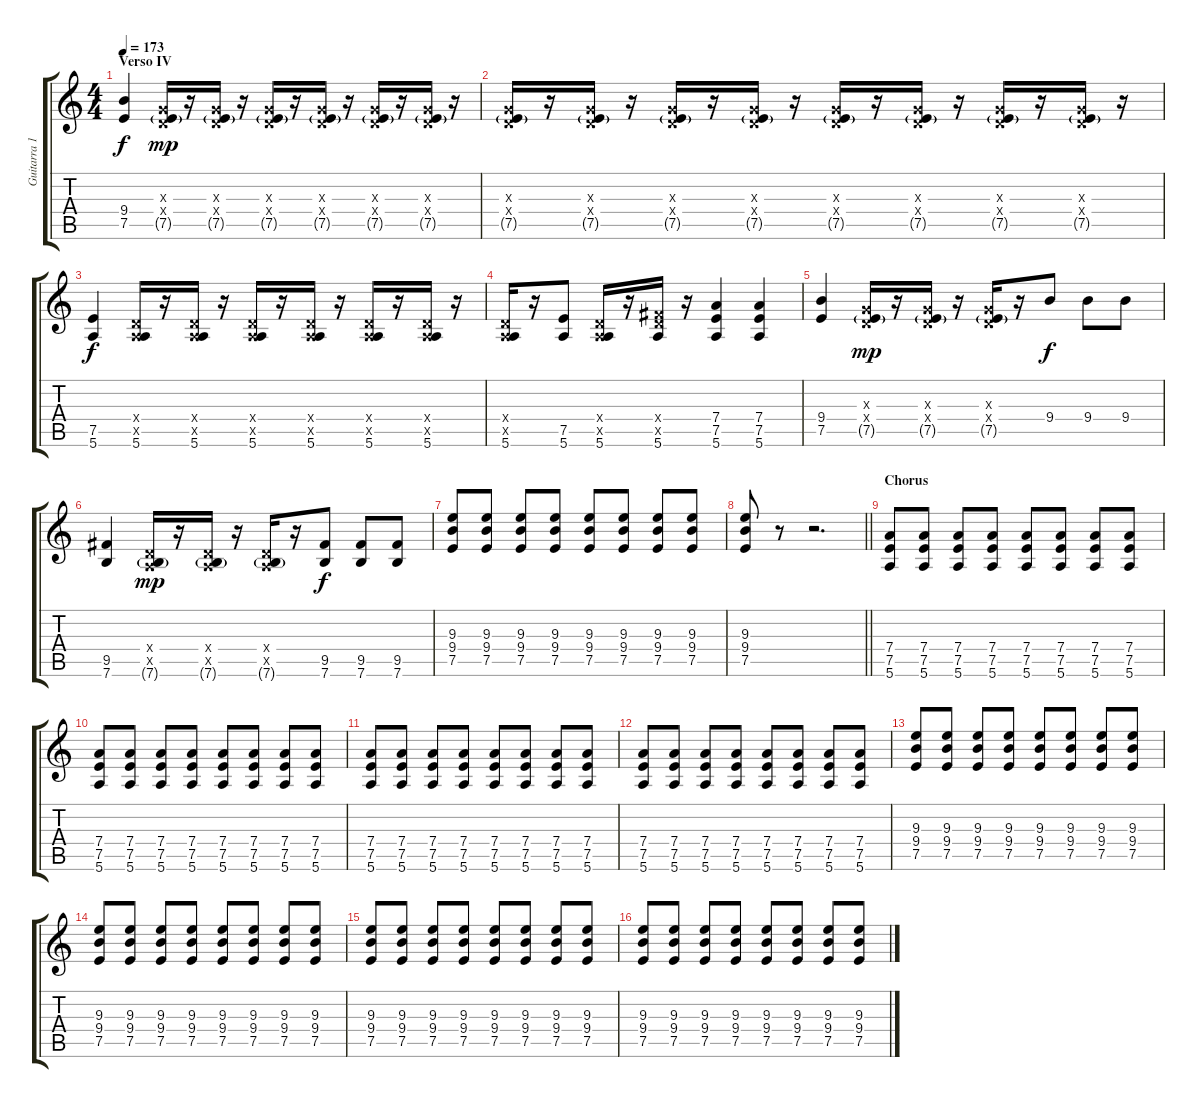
\track ("Guitarra 1 - Mathias" "Guitarra 1") {instrument overdrivenguitar}
\staff {score tabs}
\tuning (E4 B3 G3 D3 A2 E2) {hide}
\ts (4 4)
\section ("" "Verso IV")
\tempo 173
\clef g2
\ks c
(9.4 7.5).4{dy f} (0.3{x} 0.4{x} 7.5{g}).16{dy mp} r.16 (0.3{x} 0.4{x} 7.5{g}).16 r.16 (0.3{x} 0.4{x} 7.5{g}).16 r.16 (0.3{x} 0.4{x} 7.5{g}).16 r.16 (0.3{x} 0.4{x} 7.5{g}).16 r.16 (0.3{x} 0.4{x} 7.5{g}).16 r.16 |
(0.3{x} 0.4{x} 7.5{g}).16 r.16 (0.3{x} 0.4{x} 7.5{g}).16 r.16 (0.3{x} 0.4{x} 7.5{g}).16 r.16 (0.3{x} 0.4{x} 7.5{g}).16 r.16 (0.3{x} 0.4{x} 7.5{g}).16 r.16 (0.3{x} 0.4{x} 7.5{g}).16 r.16 (0.3{x} 0.4{x} 7.5{g}).16 r.16 (0.3{x} 0.4{x} 7.5{g}).16 r.16 |
(7.5 5.6).4{dy f} (0.4{x} 0.5{x} 5.6).16 r.16 (0.4{x} 0.5{x} 5.6).16 r.16 (0.4{x} 0.5{x} 5.6).16 r.16 (0.4{x} 0.5{x} 5.6).16 r.16 (0.4{x} 0.5{x} 5.6).16 r.16 (0.4{x} 0.5{x} 5.6).16 r.16 |
(0.4{x} 0.5{x} 5.6).16 r.16 (7.5 5.6).8 (0.4{x} 0.5{x} 5.6).16 r.16 (0.4{x} 9.5{x} 5.6).16 r.16 (7.4 7.5 5.6).4 (7.4 7.5 5.6).4 |
(9.4 7.5).4 (0.3{x} 0.4{x} 7.5{g}).16{dy mp} r.16 (0.3{x} 0.4{x} 7.5{g}).16 r.16 (0.3{x} 0.4{x} 7.5{g}).16 r.16 9.4.8{dy f} 9.4.8 9.4.8 |
(9.5 7.6).4 (0.4{x} 0.5{x} 7.6{g}).16{dy mp} r.16 (0.4{x} 0.5{x} 7.6{g}).16 r.16 (0.4{x} 0.5{x} 7.6{g}).16 r.16 (9.5 7.6).8{dy f} (9.5 7.6).8 (9.5 7.6).8 |
(9.3 9.4 7.5).8 (9.3 9.4 7.5).8 (9.3 9.4 7.5).8 (9.3 9.4 7.5).8 (9.3 9.4 7.5).8 (9.3 9.4 7.5).8 (9.3 9.4 7.5).8 (9.3 9.4 7.5).8 |
\barLineRight lightlight
(9.3 9.4 7.5).8 r.8 r.2{d} |
\section ("" "Chorus")
(7.4 7.5 5.6).8 (7.4 7.5 5.6).8 (7.4 7.5 5.6).8 (7.4 7.5 5.6).8 (7.4 7.5 5.6).8 (7.4 7.5 5.6).8 (7.4 7.5 5.6).8 (7.4 7.5 5.6).8 |
(7.4 7.5 5.6).8 (7.4 7.5 5.6).8 (7.4 7.5 5.6).8 (7.4 7.5 5.6).8 (7.4 7.5 5.6).8 (7.4 7.5 5.6).8 (7.4 7.5 5.6).8 (7.4 7.5 5.6).8 |
(7.4 7.5 5.6).8 (7.4 7.5 5.6).8 (7.4 7.5 5.6).8 (7.4 7.5 5.6).8 (7.4 7.5 5.6).8 (7.4 7.5 5.6).8 (7.4 7.5 5.6).8 (7.4 7.5 5.6).8 |
(7.4 7.5 5.6).8 (7.4 7.5 5.6).8 (7.4 7.5 5.6).8 (7.4 7.5 5.6).8 (7.4 7.5 5.6).8 (7.4 7.5 5.6).8 (7.4 7.5 5.6).8 (7.4 7.5 5.6).8 |
(9.3 9.4 7.5).8 (9.3 9.4 7.5).8 (9.3 9.4 7.5).8 (9.3 9.4 7.5).8 (9.3 9.4 7.5).8 (9.3 9.4 7.5).8 (9.3 9.4 7.5).8 (9.3 9.4 7.5).8 |
(9.3 9.4 7.5).8 (9.3 9.4 7.5).8 (9.3 9.4 7.5).8 (9.3 9.4 7.5).8 (9.3 9.4 7.5).8 (9.3 9.4 7.5).8 (9.3 9.4 7.5).8 (9.3 9.4 7.5).8 |
(9.3 9.4 7.5).8 (9.3 9.4 7.5).8 (9.3 9.4 7.5).8 (9.3 9.4 7.5).8 (9.3 9.4 7.5).8 (9.3 9.4 7.5).8 (9.3 9.4 7.5).8 (9.3 9.4 7.5).8 |
(9.3 9.4 7.5).8 (9.3 9.4 7.5).8 (9.3 9.4 7.5).8 (9.3 9.4 7.5).8 (9.3 9.4 7.5).8 (9.3 9.4 7.5).8 (9.3 9.4 7.5).8 (9.3 9.4 7.5).8
